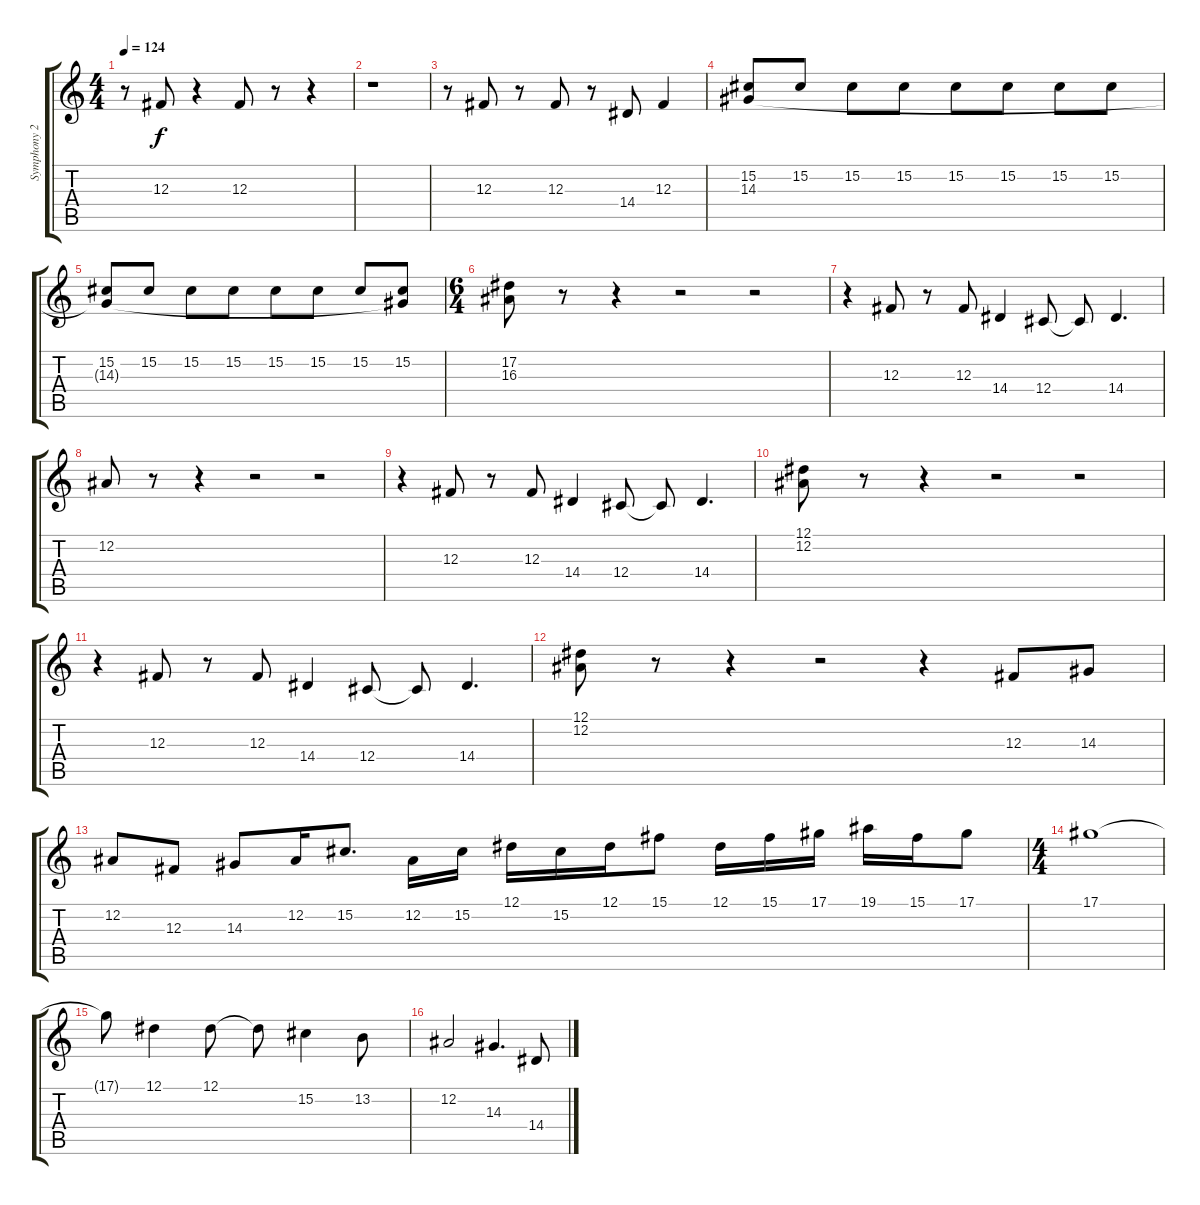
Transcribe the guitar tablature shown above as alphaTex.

\track ("Symphony 2" "Symphony 2") {instrument stringensemble1}
\staff {score tabs}
\tuning (Eb4 Bb3 Gb3 Db3 Ab2 Eb2) {hide}
\ts (4 4)
\tempo 124
\clef g2
\ks c
r.8{dy f} 12.3.8 r.4 12.3.8 r.8 r.4 |
r.1 |
r.8 12.3.8 r.8 12.3.8 r.8 14.4.8 12.3.4 |
(15.2 14.3).8 15.2.8 15.2.8 15.2.8 15.2.8 15.2.8 15.2.8 15.2.8 |
(15.2 14.3{t}).8 15.2.8 15.2.8 15.2.8 15.2.8 15.2.8 15.2.8 (15.2 14.3{t}).8 |
\ts (6 4)
(17.2 16.3).8 r.8 r.4 r.2 r.2 |
r.4 12.3.8 r.8 12.3.8 14.4.4 12.4.8 12.4{t}.8 14.4.4{d} |
12.2.8 r.8 r.4 r.2 r.2 |
r.4 12.3.8 r.8 12.3.8 14.4.4 12.4.8 12.4{t}.8 14.4.4{d} |
(12.1 12.2).8 r.8 r.4 r.2 r.2 |
r.4 12.3.8 r.8 12.3.8 14.4.4 12.4.8 12.4{t}.8 14.4.4{d} |
(12.1 12.2).8 r.8 r.4 r.2 r.4 12.3.8 14.3.8 |
12.2.8 12.3.8 14.3.8 12.2.16 15.2.8{d} 12.2.16 15.2.16 12.1.16 15.2.16 12.1.16 15.1.8 12.1.16 15.1.16 17.1.16 19.1.16 15.1.16 17.1.8 |
\ts (4 4)
17.1.1 |
17.1{t}.8 12.1.4 12.1.8 12.1{t}.8 15.2.4 13.2.8 |
12.2.2 14.3.4{d} 14.4.8
